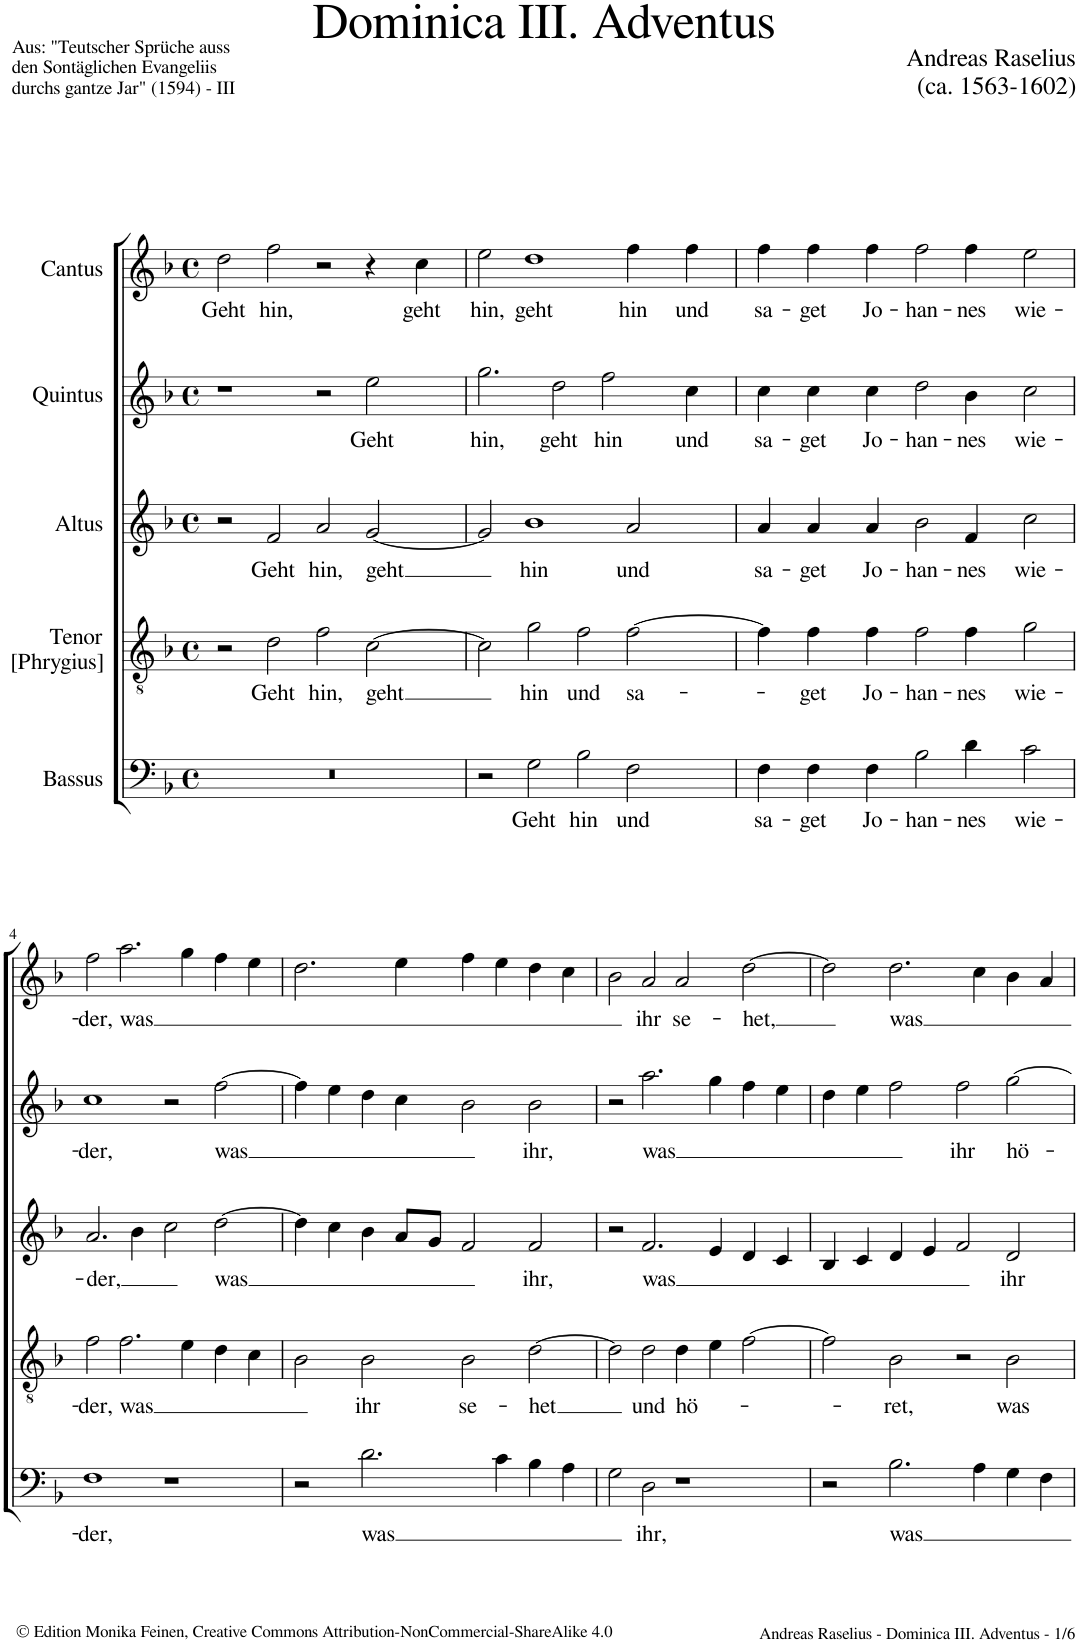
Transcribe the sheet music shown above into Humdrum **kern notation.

**kern	**text	**kern	**text	**kern	**text	**kern	**text	**kern	**text
*part5	*part5	*part4	*part4	*part3	*part3	*part2	*part2	*part1	*part1
*staff5	*staff5	*staff4	*staff4	*staff3	*staff3	*staff2	*staff2	*staff1	*staff1
*I"Bassus	*	*I"Tenor [Phrygius]	*	*I"Altus	*	*I"Quintus	*	*I"Cantus	*
*clefF4	*	*clefGv2	*	*clefG2	*	*clefG2	*	*clefG2	*
*k[b-]	*	*k[b-]	*	*k[b-]	*	*k[b-]	*	*k[b-]	*
*M4/2	*	*M4/2	*	*M4/2	*	*M4/2	*	*M4/2	*
*met(c)	*	*met(c)	*	*met(c)	*	*met(c)	*	*met(c)	*
=1	=1	=1	=1	=1	=1	=1	=1	=1	=1
!	!	!	!	!	!	!	!	!	!LO:LY:b
0r	.	2r	.	2r	.	1r	.	2dd\	Geht
!	!	!	!LO:LY:b	!	!LO:LY:b	!	!	!	!LO:LY:b
.	.	2d\	Geht	2f/	Geht	.	.	2ff\	hin,
!	!	!	!LO:LY:b	!	!LO:LY:b	!	!	!	!
.	.	2f\	hin,	2a/	hin,	2r	.	2r	.
!	!	!	!LO:LY:b	!	!LO:LY:b	!	!LO:LY:b	!	!
.	.	[2c\	geht	[2g/	geht	2ee\	Geht	4r	.
!	!	!	!	!	!	!	!	!	!LO:LY:b
.	.	.	.	.	.	.	.	4cc\	geht
=2	=2	=2	=2	=2	=2	=2	=2	=2	=2
!	!	!	!	!	!	!	!LO:LY:b	!	!LO:LY:b
2r	.	2c\]	.	2g/]	.	2.gg\	hin,	2ee\	hin,
!	!LO:LY:b	!	!LO:LY:b	!	!LO:LY:b	!	!	!	!LO:LY:b
2G\	Geht	2g\	hin	1b-	hin	.	.	1dd	geht
!	!	!	!	!	!	!	!LO:LY:b	!	!
.	.	.	.	.	.	2dd\	geht	.	.
!	!LO:LY:b	!	!LO:LY:b	!	!	!	!	!	!
2B-\	hin	2f\	und	.	.	.	.	.	.
!	!	!	!	!	!	!	!LO:LY:b	!	!
.	.	.	.	.	.	2ff\	hin	.	.
!	!LO:LY:b	!	!LO:LY:b	!	!LO:LY:b	!	!	!	!LO:LY:b
2F\	und	[2f\	sa-	2a/	und	.	.	4ff\	hin
!	!	!	!	!	!	!	!LO:LY:b	!	!LO:LY:b
.	.	.	.	.	.	4cc\	und	4ff\	und
=3	=3	=3	=3	=3	=3	=3	=3	=3	=3
!	!LO:LY:b	!	!	!	!LO:LY:b	!	!LO:LY:b	!	!LO:LY:b
4F\	sa-	4f\]	.	4a/	sa-	4cc\	sa-	4ff\	sa-
!	!LO:LY:b	!	!LO:LY:b	!	!LO:LY:b	!	!LO:LY:b	!	!LO:LY:b
4F\	-get	4f\	-get	4a/	-get	4cc\	-get	4ff\	-get
!	!LO:LY:b	!	!LO:LY:b	!	!LO:LY:b	!	!LO:LY:b	!	!LO:LY:b
4F\	Jo-	4f\	Jo-	4a/	Jo-	4cc\	Jo-	4ff\	Jo-
!	!LO:LY:b	!	!LO:LY:b	!	!LO:LY:b	!	!LO:LY:b	!	!LO:LY:b
2B-\	-han-	2f\	-han-	2b-\	-han-	2dd\	-han-	2ff\	-han-
!	!LO:LY:b	!	!LO:LY:b	!	!LO:LY:b	!	!LO:LY:b	!	!LO:LY:b
4d\	-nes	4f\	-nes	4f/	-nes	4b-\	-nes	4ff\	-nes
!	!LO:LY:b	!	!LO:LY:b	!	!LO:LY:b	!	!LO:LY:b	!	!LO:LY:b
2c\	wie-	2g\	wie-	2cc\	wie-	2cc\	wie-	2ee\	wie-
!!LO:LB:g=z
=4	=4	=4	=4	=4	=4	=4	=4	=4	=4
!	!LO:LY:b	!	!LO:LY:b	!	!LO:LY:b	!	!LO:LY:b	!	!LO:LY:b
1F	-der,	2f\	-der,	2.a/	-der,	1cc	-der,	2ff\	-der,
!	!	!	!LO:LY:b	!	!	!	!	!	!LO:LY:b
.	.	2.f\	was	.	.	.	.	2.aa\	was
.	.	.	.	4b-\	.	.	.	.	.
1r	.	.	.	2cc\	.	2r	.	.	.
.	.	4e\	.	.	.	.	.	4gg\	.
!	!	!	!	!	!LO:LY:b	!	!LO:LY:b	!	!
.	.	4d\	.	[2dd\	was	[2ff\	was	4ff\	.
.	.	4c\	.	.	.	.	.	4ee\	.
=5	=5	=5	=5	=5	=5	=5	=5	=5	=5
2r	.	2B-\	.	4dd\]	.	4ff\]	.	2.dd\	.
.	.	.	.	4cc\	.	4ee\	.	.	.
!	!LO:LY:b	!	!LO:LY:b	!	!	!	!	!	!
2.d\	was	2B-\	ihr	4b-\	.	4dd\	.	.	.
.	.	.	.	8a/L	.	4cc\	.	4ee\	.
.	.	.	.	8g/J	.	.	.	.	.
!	!	!	!LO:LY:b	!	!	!	!	!	!
.	.	2B-\	se-	2f/	.	2b-\	.	4ff\	.
4c\	.	.	.	.	.	.	.	4ee\	.
!	!	!	!LO:LY:b	!	!LO:LY:b	!	!LO:LY:b	!	!
4B-\	.	[2d\	-het	2f/	ihr,	2b-\	ihr,	4dd\	.
4A\	.	.	.	.	.	.	.	4cc\	.
=6	=6	=6	=6	=6	=6	=6	=6	=6	=6
2G\	.	2d\]	.	2r	.	2r	.	2b-\	.
!	!LO:LY:b	!	!LO:LY:b	!	!LO:LY:b	!	!LO:LY:b	!	!LO:LY:b
2D\	ihr,	2d\	und	2.f/	was	2.aa\	was	2a/	ihr
!	!	!	!LO:LY:b	!	!	!	!	!	!LO:LY:b
1r	.	4d\	hö-	.	.	.	.	2a/	se-
.	.	4e\	.	4e/	.	4gg\	.	.	.
!	!	!	!	!	!	!	!	!	!LO:LY:b
.	.	[2f\	.	4d/	.	4ff\	.	[2dd\	-het,
.	.	.	.	4c/	.	4ee\	.	.	.
=7	=7	=7	=7	=7	=7	=7	=7	=7	=7
2r	.	2f\]	.	4B-/	.	4dd\	.	2dd\]	.
.	.	.	.	4c/	.	4ee\	.	.	.
!	!LO:LY:b	!	!LO:LY:b	!	!	!	!	!	!LO:LY:b
2.B-\	was	2B-\	-ret,	4d/	.	2ff\	.	2.dd\	was
.	.	.	.	4e/	.	.	.	.	.
!	!	!	!	!	!	!	!LO:LY:b	!	!
.	.	2r	.	2f/	.	2ff\	ihr	.	.
4A\	.	.	.	.	.	.	.	4cc\	.
!	!	!	!LO:LY:b	!	!LO:LY:b	!	!LO:LY:b	!	!
4G\	.	2B-\	was	2d/	ihr	[2gg\	hö-	4b-\	.
4F\	.	.	.	.	.	.	.	4a/	.
=	=	=	=	=	=	=	=	=	=
*-	*-	*-	*-	*-	*-	*-	*-	*-	*-
